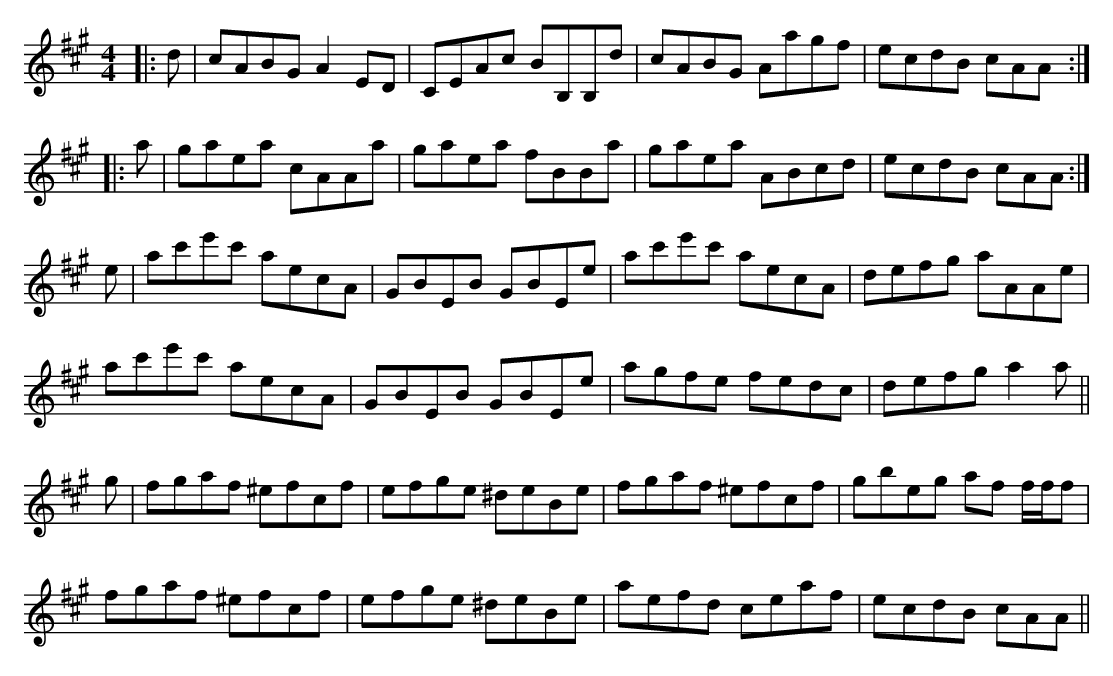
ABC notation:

X:1
M:4/4
K:A
|:d|cABG A2 ED|CEAc BB,B,d|cABG Aagf|ecdB cAA:|
|:a|gaea cAAa|gaea fBBa|gaea ABcd|ecdB cAA:|
e|ac'e'c' aecA|GBEB GBEe|ac'e'c' aecA|defg aAAe|
ac'e'c' aecA|GBEB GBEe|agfe fedc|defg a2 a||
g|fgaf ^efcf|efge ^deBe|fgaf ^efcf|gbeg af f/f/f|
fgaf ^efcf|efge ^deBe|aefd ceaf|ecdB cAA||
